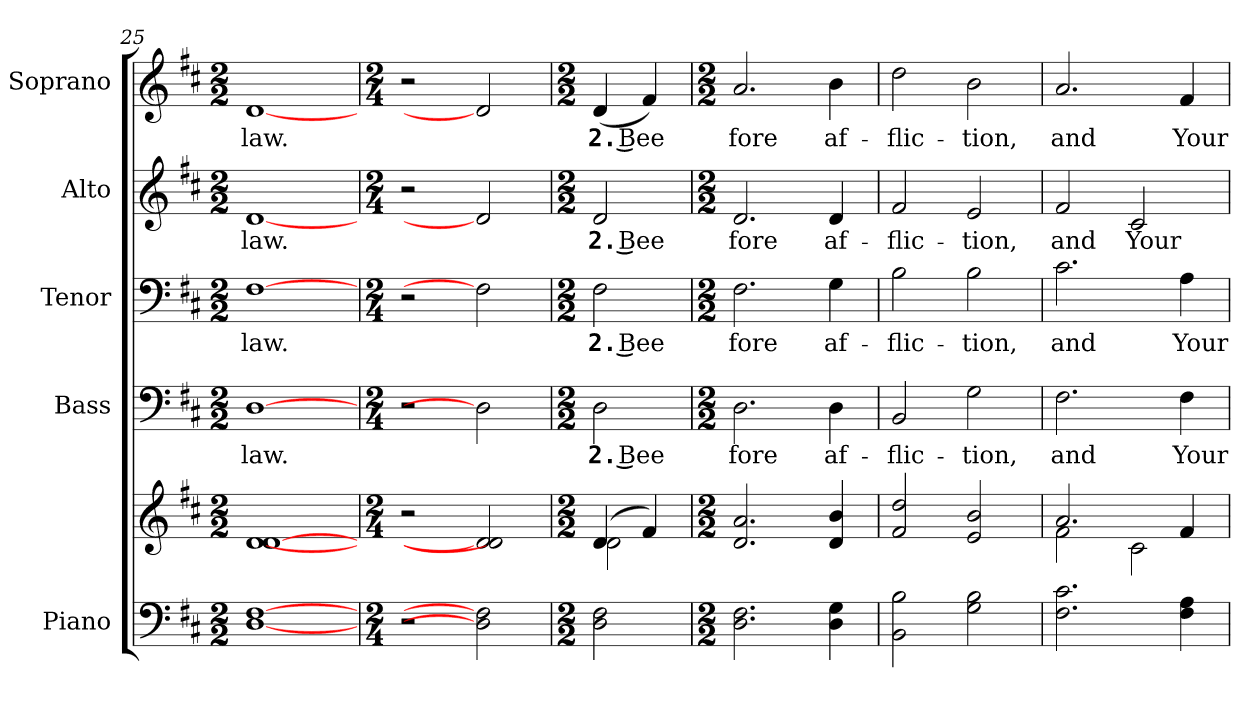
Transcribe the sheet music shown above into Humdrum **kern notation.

**kern	**kern	**kern	**text	**kern	**text	**kern	**text	**kern	**text
*part5	*part5	*part4	*part4	*part3	*part3	*part2	*part2	*part1	*part1
*staff6	*staff5	*staff4	*staff4	*staff3	*staff3	*staff2	*staff2	*staff1	*staff1
*I"Piano	*	*I"Bass	*	*I"Tenor	*	*I"Alto	*	*I"Soprano	*
*I'Pno.	*	*I'B.	*	*I'T.	*	*I'A.	*	*I'S.	*
!!LO:PB:g=z
*clefF4	*clefG2	*clefF4	*	*clefF4	*	*clefG2	*	*clefG2	*
*k[f#c#]	*k[f#c#]	*k[f#c#]	*	*k[f#c#]	*	*k[f#c#]	*	*k[f#c#]	*
*D:	*D:	*D:	*	*D:	*	*D:	*	*D:	*
*M2/2	*M2/2	*M2/2	*	*M2/2	*	*M2/2	*	*M2/2	*
=25	=25	=25	=25	=25	=25	=25	=25	=25	=25
!	!	!	!LO:LY:b:color=#000000	!	!	!	!	!	!
!	!	!	!	!	!LO:LY:b:color=#000000	!	!	!	!
!	!	!	!	!	!	!	!LO:LY:b:color=#000000	!	!
!	!	!	!	!	!	!	!	!	!LO:LY:b:color=#000000
[1Di [1F#i	[1di [1di	[1Di	law.	[1F#i	law.	[1di	law.	[1di	law.
=26	=26	=26	=26	=26	=26	=26	=26	=26	=26
*M2/4	*M2/4	*M2/4	*	*M2/4	*	*M2/4	*	*M2/4	*
2r	2r	2r	.	2r	.	2r	.	2r	.
2Di] 2F#i]	2di] 2di]	2Di]	.	2F#i]	.	2di]	.	2di]	.
=27	=27	=27	=27	=27	=27	=27	=27	=27	=27
*M2/2	*M2/2	*M2/2	*	*M2/2	*	*M2/2	*	*M2/2	*
*	*^	*	*	*	*	*	*	*	*
!	!	!	!	!LO:LY:b:color=#000000	!	!	!	!	!	!
!	!	!	!	!	!	!LO:LY:b:color=#000000	!	!	!	!
!	!	!	!	!	!	!	!	!LO:LY:b:color=#000000	!	!
!	!	!	!	!	!	!	!	!	!	!LO:LY:b:color=#000000
2Di\ 2F#i	(4di/	2di\	2Di\	2. Bee	2F#i\	2. Bee	2di/	2. Bee	(4di/	2. Bee
.	4f#i/)	.	.	.	.	.	.	.	4f#i/)	.
*	*v	*v	*	*	*	*	*	*	*	*
=28	=28	=28	=28	=28	=28	=28	=28	=28	=28
*M2/2	*M2/2	*M2/2	*	*M2/2	*	*M2/2	*	*M2/2	*
!	!	!	!LO:LY:b:color=#000000	!	!	!	!	!	!
!	!	!	!	!	!LO:LY:b:color=#000000	!	!	!	!
!	!	!	!	!	!	!	!LO:LY:b:color=#000000	!	!
!	!	!	!	!	!	!	!	!	!LO:LY:b:color=#000000
2.Di\ 2.F#i	2.di/ 2.ai	2.Di\	fore	2.F#i\	fore	2.di/	fore	2.ai/	fore
!	!	!	!LO:LY:b:color=#000000	!	!	!	!	!	!
!	!	!	!	!	!LO:LY:b:color=#000000	!	!	!	!
!	!	!	!	!	!	!	!LO:LY:b:color=#000000	!	!
!	!	!	!	!	!	!	!	!	!LO:LY:b:color=#000000
4Di\ 4Gi	4di/ 4bi	4Di\	af-	4Gi\	af-	4di/	af-	4bi\	af-
=29	=29	=29	=29	=29	=29	=29	=29	=29	=29
!	!	!	!LO:LY:b:color=#000000	!	!	!	!	!	!
!	!	!	!	!	!LO:LY:b:color=#000000	!	!	!	!
!	!	!	!	!	!	!	!LO:LY:b:color=#000000	!	!
!	!	!	!	!	!	!	!	!	!LO:LY:b:color=#000000
2BBi\ 2Bi	2f#i/ 2ddi	2BBi/	-flic-	2Bi\	-flic-	2f#i/	-flic-	2ddi\	-flic-
!	!	!	!LO:LY:b:color=#000000	!	!	!	!	!	!
!	!	!	!	!	!LO:LY:b:color=#000000	!	!	!	!
!	!	!	!	!	!	!	!LO:LY:b:color=#000000	!	!
!	!	!	!	!	!	!	!	!	!LO:LY:b:color=#000000
2Gi\ 2Bi	2ei/ 2bi	2Gi\	-tion,	2Bi\	-tion,	2ei/	-tion,	2bi\	-tion,
=30	=30	=30	=30	=30	=30	=30	=30	=30	=30
*	*^	*	*	*	*	*	*	*	*
!	!	!	!	!LO:LY:b:color=#000000	!	!	!	!	!	!
!	!	!	!	!	!	!LO:LY:b:color=#000000	!	!	!	!
!	!	!	!	!	!	!	!	!LO:LY:b:color=#000000	!	!
!	!	!	!	!	!	!	!	!	!	!LO:LY:b:color=#000000
2.F#i\ 2.c#i	2.ai/	2f#i\	2.F#i\	and	2.c#i\	and	2f#i/	and	2.ai/	and
!	!	!	!	!	!	!	!	!LO:LY:b:color=#000000	!	!
.	.	2c#i\	.	.	.	.	2c#i/	Your	.	.
!	!	!	!	!LO:LY:b:color=#000000	!	!	!	!	!	!
!	!	!	!	!	!	!LO:LY:b:color=#000000	!	!	!	!
!	!	!	!	!	!	!	!	!	!	!LO:LY:b:color=#000000
4F#i\ 4Ai	4f#i/	.	4F#i\	Your	4Ai\	Your	.	.	4f#i/	Your
*	*v	*v	*	*	*	*	*	*	*	*
=	=	=	=	=	=	=	=	=	=
*-	*-	*-	*-	*-	*-	*-	*-	*-	*-
